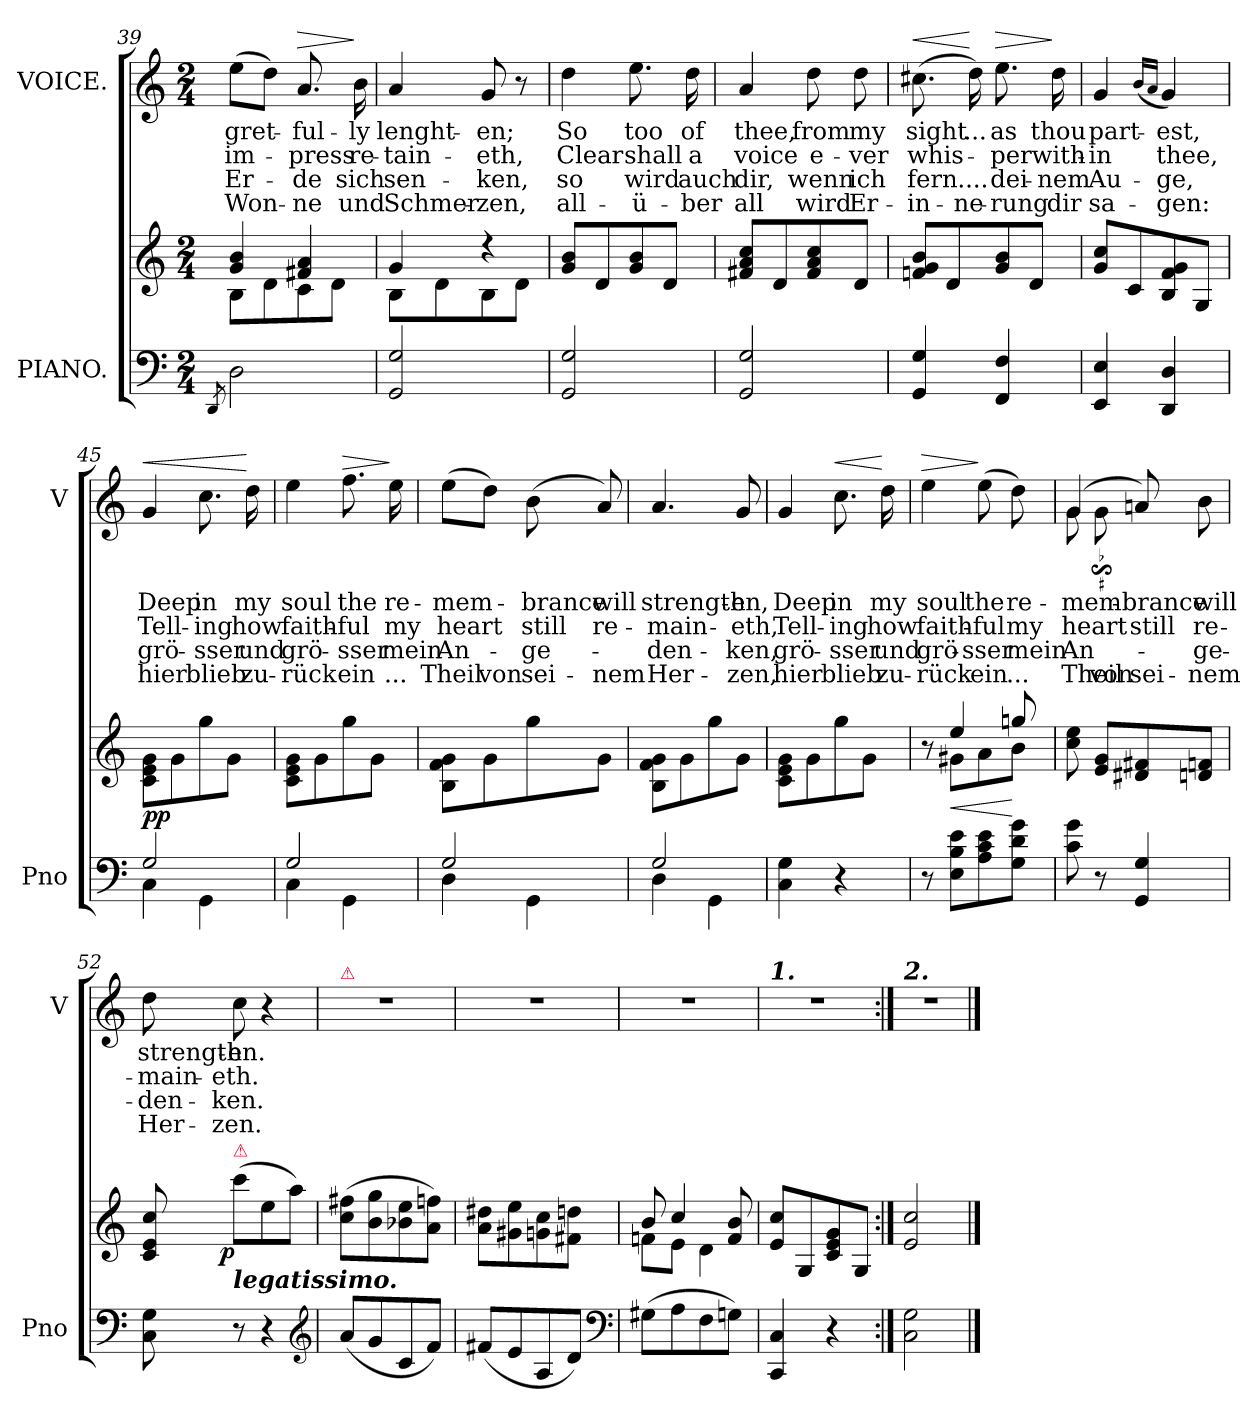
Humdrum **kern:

**kern	**kern	**dynam	**kern	**text	**text	**text	**text	**dynam
*part2	*part2	*part2	*part1	*part1	*part1	*part1	*part1	*part1
*staff3	*staff2	*staff2/3	*staff1	*staff1	*staff1	*staff1	*staff1	*staff1
*I"PIANO.	*	*	*I"VOICE.	*	*	*	*	*
*I'Pno	*	*	*I'V	*	*	*	*	*
*clefF4	*clefG2	*	*clefG2	*	*	*	*	*
*k[]	*k[]	*	*k[]	*	*	*	*	*
*a:	*a:	*	*a:	*	*	*	*	*
*M2/4	*M2/4	*	*M2/4	*	*	*	*	*
=39	=39	=39	=39	=39	=39	=39	=39	=39
8qDD/	.	.	.	.	.	.	.	.
*	*^	*	*	*	*	*	*	*
2D	4g 4b	8BL	.	(>8eeL	-gret-	im-	Er-	Won-	.
.	.	8d	.	8ddJ)	.	.	.	.	.
!	!	!	!	!	!	!	!	!	!LO:HP:a
.	4f#X 4a	8c	.	8.a	-ful-	-press	-de	-ne	>
.	.	8dJ	.	.	.	.	.	.	.
.	.	.	.	16b	-ly	re-	sich	und	]
=40	=40	=40	=40	=40	=40	=40	=40	=40	=40
2GG 2G	4g	8BL	.	4a	lenght-	-tain-	sen-	Schmer-	.
.	.	8d	.	.	.	.	.	.	.
.	4rdd	8B	.	8g	-en;	-eth,	-ken,	-zen,	.
.	.	8dJ	.	8r	.	.	.	.	.
*	*v	*v	*	*	*	*	*	*	*
=41	=41	=41	=41	=41	=41	=41	=41	=41
2GG 2G	8g 8bL	.	4dd	So	Clear	so	all-	.
.	8d	.	.	.	.	.	.	.
.	8g 8b	.	8.ee	too	shall	wird	-ü-	.
.	8dJ	.	.	.	.	.	.	.
.	.	.	16dd	of	a	auch	-ber	.
=42	=42	=42	=42	=42	=42	=42	=42	=42
2GG 2G	8f#X 8a 8ccL	.	4a	thee,	voice	dir,	all	.
.	8d	.	.	.	.	.	.	.
.	8f# 8a 8cc	.	8dd	from	e-	wenn	wird	.
.	8dJ	.	8dd	my	-ver	ich	Er-	.
=43	=43	=43	=43	=43	=43	=43	=43	=43
!	!	!	!	!	!	!	!	!LO:HP:a
4GG 4G	8fn 8g 8bL	.	(>8.cc#X	sight	whis-	fern	-in-	<
.	8d	.	.	.	.	.	.	.
.	.	.	16dd)	...	.	....	-ne-	[
!	!	!	!	!	!	!	!	!LO:HP:a
4FF 4F	8g 8b	.	8.ee	as	-per	dei-	-rung	>
.	8dJ	.	.	.	.	.	.	.
.	.	.	16dd	thou	with-	-nem	dir	]
=44	=44	=44	=44	=44	=44	=44	=44	=44
4EE 4E	8g 8ccL	.	4g	part-	-in	Au-	sa-	.
.	8c	.	.	.	.	.	.	.
.	.	.	(<16qqb/LL	.	.	.	.	.
.	.	.	16qqa/JJ	.	.	.	.	.
4DD 4D	8B 8f 8g	.	4g)	-est,	thee,	-ge,	-gen:	.
.	8GJ	.	.	.	.	.	.	.
=45	=45	=45	=45	=45	=45	=45	=45	=45
*^	*	*	*	*	*	*	*	*
!	!	!	!	!	!	!	!	!	!LO:HP:a
2G	4C	8c\ 8e\ 8g\L	pp	4g	Deep	Tell-	grö-	hier	<
.	.	8g	.	.	.	.	.	.	.
.	4GG	8gg	.	8.cc	in	-ing	-sser	blieb	.
.	.	8gJ	.	.	.	.	.	.	.
.	.	.	.	16dd	my	how	und	zu-	[
=46	=46	=46	=46	=46	=46	=46	=46	=46	=46
2G	4C	8c\ 8e\ 8g\L	.	4ee	soul	faith-	grö-	-rück	.
.	.	8g	.	.	.	.	.	.	.
!	!	!	!	!	!	!	!	!	!LO:HP:a
.	4GG	8gg	.	8.ff	the	-ful	-sser	ein	>
.	.	8gJ	.	.	.	.	.	.	.
.	.	.	.	16ee	re-	my	mein	...	]
=47	=47	=47	=47	=47	=47	=47	=47	=47	=47
2G	4D	8B\ 8f\ 8g\L	.	(>8eeL	-mem-	heart	An-	Theil	.
.	.	8g	.	8ddJ)	.	.	.	von	.
.	4GG	8gg	.	(>8b	-brance	still	-ge-	sei-	.
.	.	8gJ	.	8a)	will	re-	.	-nem	.
=48	=48	=48	=48	=48	=48	=48	=48	=48	=48
2G	4D	8B\ 8f\ 8g\L	.	4.a	strength-	-main-	-den-	Her-	.
.	.	8g	.	.	.	.	.	.	.
.	4GG	8gg	.	.	.	.	.	.	.
.	.	8gJ	.	8g	-en,	-eth,	-ken,	-zen,	.
*v	*v	*	*	*	*	*	*	*	*
=49	=49	=49	=49	=49	=49	=49	=49	=49
4C 4G	8c\ 8e\ 8g\L	.	4g	Deep	Tell-	grö-	hier	.
.	8g	.	.	.	.	.	.	.
!	!	!	!	!	!	!	!	!LO:HP:a
4r	8gg	.	8.cc	in	-ing	-sser	blieb	<
.	8gJ	.	.	.	.	.	.	.
.	.	.	16dd	my	how	und	zu-	[
=50	=50	=50	=50	=50	=50	=50	=50	=50
*	*^	*	*	*	*	*	*	*
!	!	!	!	!	!	!	!	!	!LO:HP:a
8r	8r	8rgyy	.	4ee	soul	faith-	grö-	-rück	>
8E 8B 8eL	4ee	8g#XL	<	.	.	.	.	.	.
8A 8c 8e	.	8a	.	(<8ee	the	-ful	-sser	ein	]
8G 8d 8gJ	8ggn	8bJ	[	8dd)	re-	my	mein	...	.
*	*v	*v	*	*	*	*	*	*	*
=51	=51	=51	=51	=51	=51	=51	=51	=51
*	*	*	*^	*	*	*	*	*
8c 8g	8cc 8ee	.	(>4g/	8g\	-mem-	heart	An-	Theil	.
!	!	!	!	!LO:TURN:lacc=#	!	!	!	!	!
8r	8e 8gL	.	.	8gs$Ss\	.	.	.	von	.
4GG 4G	8d#X 8f#X	.	8a)	4ryy	-brance	still	.	sei-	.
.	8dn 8fnJ	.	8b	.	will	re-	-ge-	-nem	.
*	*	*	*v	*v	*	*	*	*	*
=52	=52	=52	=52	=52	=52	=52	=52	=52
8C 8G	8c 8e 8cc	.	8dd	strength-	-main-	-den-	Her-	.
!	!LO:TX:a:color=crimson:t=⚠	!	!	!	!	!	!	!
!LO:TX:a:Bi:t=legatissimo.	!	!	!	!	!	!	!	!
!	!	!LO:DY:rj	!	!	!	!	!	!
8r	(>8cccL	p	8cc	-en.	-eth.	-ken.	-zen.	.
4r	8ee	.	4r	.	.	.	.	.
.	8aaJ)	.	.	.	.	.	.	.
*clefG2	*	*	*	*	*	*	*	*
=53	=53	=53	=53	=53	=53	=53	=53	=53
!	!	!	!LO:TX:a:color=crimson:t=⚠	!	!	!	!	!
(<8aL	(>8cc 8ff#XL	.	2r	.	.	.	.	.
8g	8b 8gg	.	.	.	.	.	.	.
8c	8b-X 8ee	.	.	.	.	.	.	.
8fJ)	8a 8ffnJ)	.	.	.	.	.	.	.
=54	=54	=54	=54	=54	=54	=54	=54	=54
(<8f#XL	8a 8dd#XL	.	2r	.	.	.	.	.
8e	8g#X 8ee	.	.	.	.	.	.	.
8A	8gn 8cc	.	.	.	.	.	.	.
8dJ)	8f#X 8ddnJ	.	.	.	.	.	.	.
*clefF4	*	*	*	*	*	*	*	*
=55	=55	=55	=55	=55	=55	=55	=55	=55
*	*^	*	*	*	*	*	*	*
(>8G#XL	8b	8fnL	.	2r	.	.	.	.	.
8A	4cc	8eJ	.	.	.	.	.	.	.
8F	.	4d	.	.	.	.	.	.	.
8GnJ)	8f 8b	.	.	.	.	.	.	.	.
*	*v	*v	*	*	*	*	*	*	*
=56	=56	=56	=56	=56	=56	=56	=56	=56
!	!	!	!LO:TX:a:Bi:t=1.	!	!	!	!	!
4CC 4C	8e 8ccL	.	2r	.	.	.	.	.
.	8G	.	.	.	.	.	.	.
4r	8c 8e 8g	.	.	.	.	.	.	.
.	8GJ	.	.	.	.	.	.	.
=57:|!	=57:|!	=57:|!	=57:|!	=57:|!	=57:|!	=57:|!	=57:|!	=57:|!
!	!	!	!LO:TX:a:Bi:t=2.	!	!	!	!	!
2C 2G	2e 2cc	.	2r	.	.	.	.	.
==	==	==	==	==	==	==	==	==
*-	*-	*-	*-	*-	*-	*-	*-	*-
